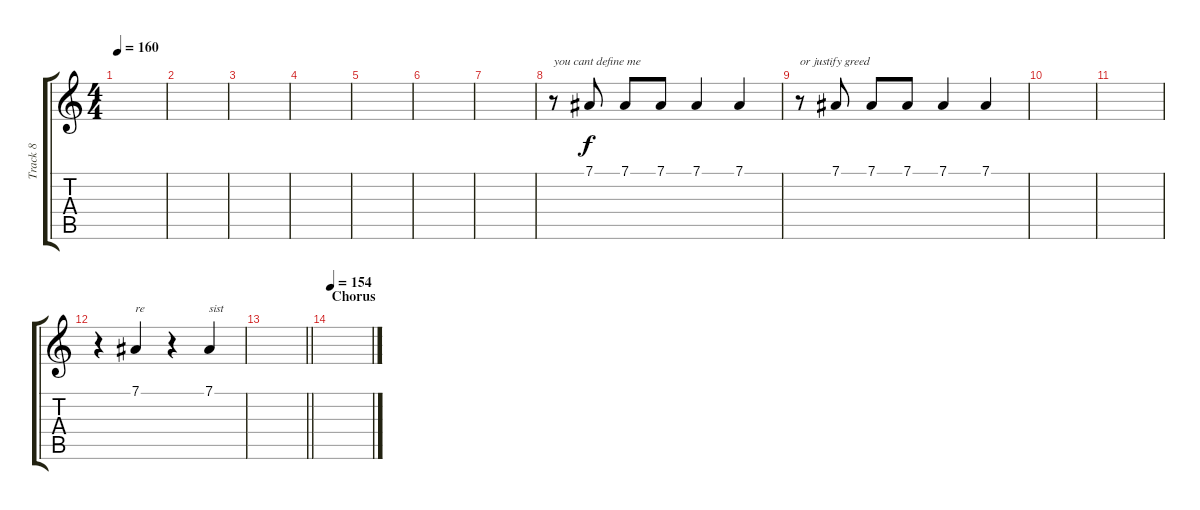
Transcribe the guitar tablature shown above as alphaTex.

\track ("Track 8" "Track 8") {instrument clarinet}
\staff {score tabs}
\tuning (Eb4 Bb3 Gb3 Db3 Ab2 Eb2) {hide}
\ts (4 4)
\tempo 160
\clef g2
\ks c
|
|
|
|
|
|
|
r.8{txt "you cant define me"} 7.1.8 7.1.8 7.1.8 7.1.4 7.1.4 |
r.8{txt "or justify greed"} 7.1.8 7.1.8 7.1.8 7.1.4 7.1.4 |
|
|
r.4 7.1.4{txt "re"} r.4 7.1.4{txt "sist"} |
\barLineRight lightlight
|
\section ("" "Chorus")
\tempo 154
